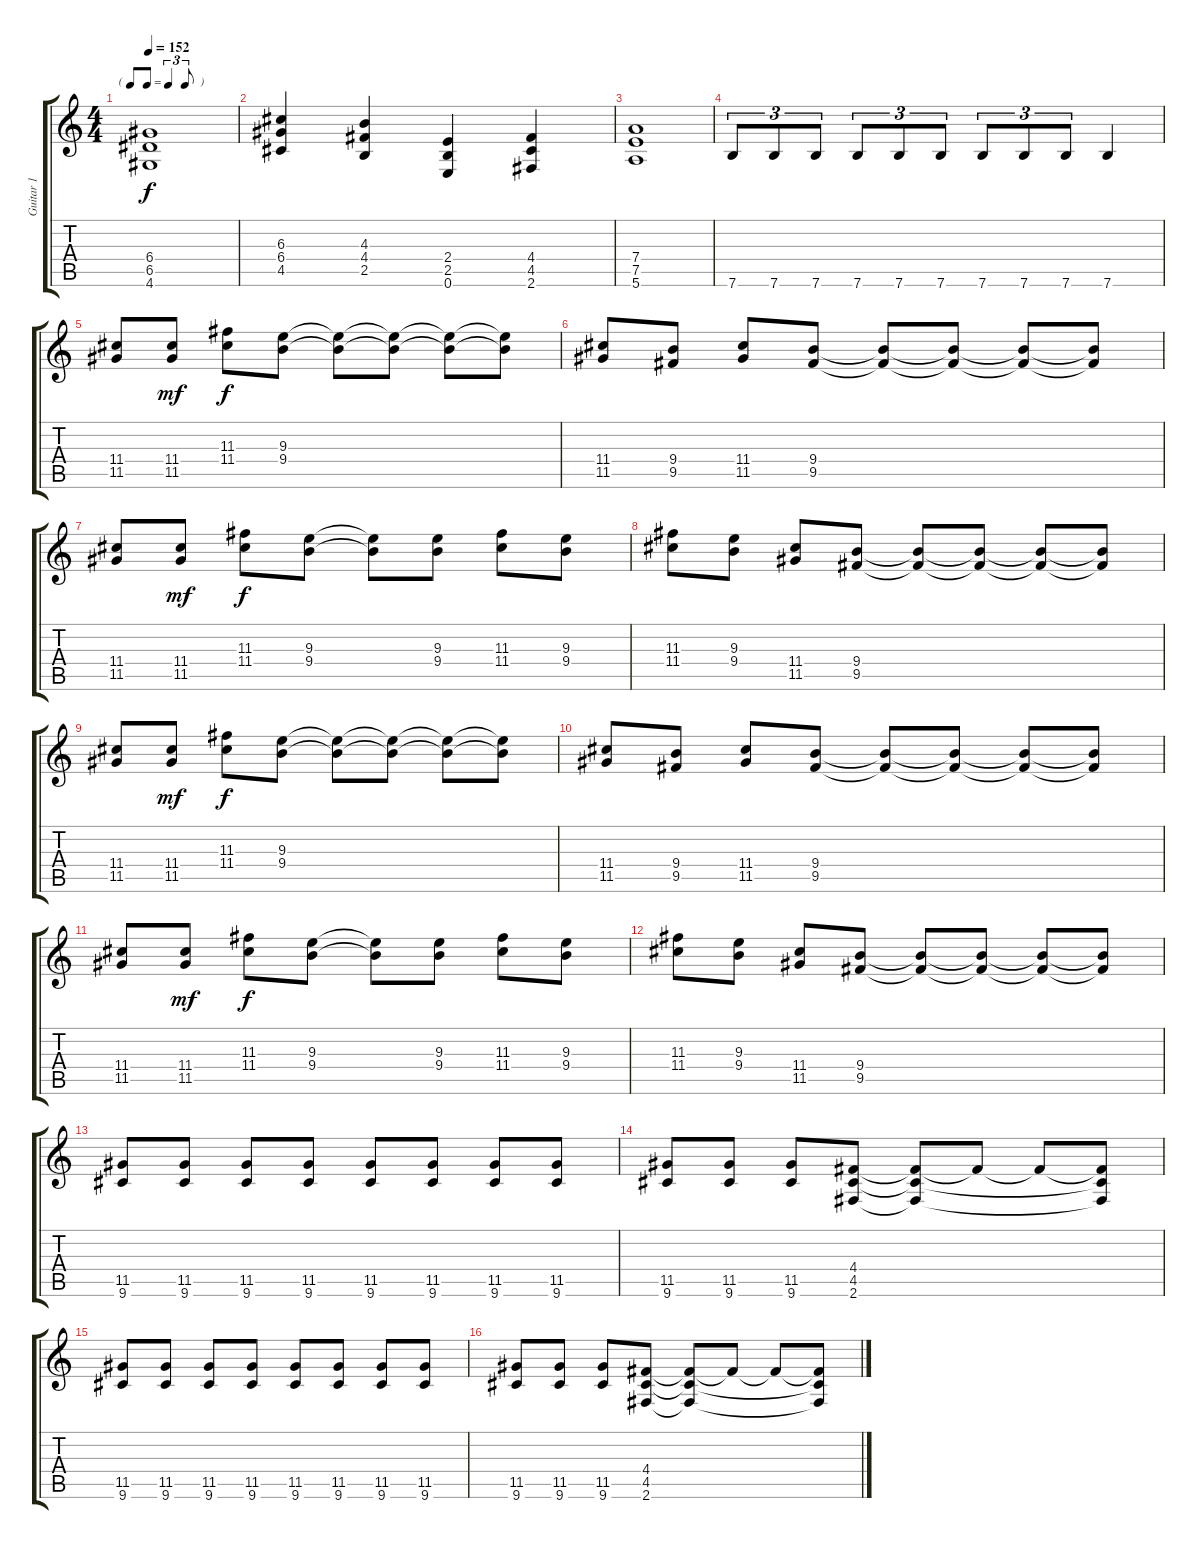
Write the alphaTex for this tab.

\track ("Guitar 1" "Guitar 1") {instrument overdrivenguitar}
\staff {score tabs}
\tuning (E4 B3 G3 D3 A2 E2) {hide}
\ts (4 4)
\tf triplet8th
\tempo 152
\clef g2
\ks c
(6.4 6.5 4.6).1{dy f} |
(6.3 6.4 4.5).4 (4.3 4.4 2.5).4 (2.4 2.5 0.6).4 (4.4 4.5 2.6).4 |
(7.4 7.5 5.6).1 |
7.6.8{tu (3 2)} 7.6.8{tu (3 2)} 7.6.8{tu (3 2)} 7.6.8{tu (3 2)} 7.6.8{tu (3 2)} 7.6.8{tu (3 2)} 7.6.8{tu (3 2)} 7.6.8{tu (3 2)} 7.6.8{tu (3 2)} 7.6.4 |
(11.4 11.5).8 (11.4 11.5).8{dy mf} (11.3 11.4).8{dy f} (9.3 9.4).8 (9.3{t} 9.4{t}).8 (9.3{t} 9.4{t}).8 (9.3{t} 9.4{t}).8 (9.3{t} 9.4{t}).8 |
(11.4 11.5).8 (9.4 9.5).8 (11.4 11.5).8 (9.4 9.5).8 (9.4{t} 9.5{t}).8 (9.4{t} 9.5{t}).8 (9.4{t} 9.5{t}).8 (9.4{t} 9.5{t}).8 |
(11.4 11.5).8 (11.4 11.5).8{dy mf} (11.3 11.4).8{dy f} (9.3 9.4).8 (9.3{t} 9.4{t}).8 (9.3 9.4).8 (11.3 11.4).8 (9.3 9.4).8 |
(11.3 11.4).8 (9.3 9.4).8 (11.4 11.5).8 (9.4 9.5).8 (9.4{t} 9.5{t}).8 (9.4{t} 9.5{t}).8 (9.4{t} 9.5{t}).8 (9.4{t} 9.5{t}).8 |
(11.4 11.5).8 (11.4 11.5).8{dy mf} (11.3 11.4).8{dy f} (9.3 9.4).8 (9.3{t} 9.4{t}).8 (9.3{t} 9.4{t}).8 (9.3{t} 9.4{t}).8 (9.3{t} 9.4{t}).8 |
(11.4 11.5).8 (9.4 9.5).8 (11.4 11.5).8 (9.4 9.5).8 (9.4{t} 9.5{t}).8 (9.4{t} 9.5{t}).8 (9.4{t} 9.5{t}).8 (9.4{t} 9.5{t}).8 |
(11.4 11.5).8 (11.4 11.5).8{dy mf} (11.3 11.4).8{dy f} (9.3 9.4).8 (9.3{t} 9.4{t}).8 (9.3 9.4).8 (11.3 11.4).8 (9.3 9.4).8 |
(11.3 11.4).8 (9.3 9.4).8 (11.4 11.5).8 (9.4 9.5).8 (9.4{t} 9.5{t}).8 (9.4{t} 9.5{t}).8 (9.4{t} 9.5{t}).8 (9.4{t} 9.5{t}).8 |
(11.5 9.6).8 (11.5 9.6).8 (11.5 9.6).8 (11.5 9.6).8 (11.5 9.6).8 (11.5 9.6).8 (11.5 9.6).8 (11.5 9.6).8 |
(11.5 9.6).8 (11.5 9.6).8 (11.5 9.6).8 (4.4 4.5 2.6).8 (4.4{t} 4.5{t} 2.6{t}).8 4.4{t}.8 4.4{t}.8 (4.4{t} 4.5{t} 2.6{t}).8 |
(11.5 9.6).8 (11.5 9.6).8 (11.5 9.6).8 (11.5 9.6).8 (11.5 9.6).8 (11.5 9.6).8 (11.5 9.6).8 (11.5 9.6).8 |
(11.5 9.6).8 (11.5 9.6).8 (11.5 9.6).8 (4.4 4.5 2.6).8 (4.4{t} 4.5{t} 2.6{t}).8 4.4{t}.8 4.4{t}.8 (4.4{t} 4.5{t} 2.6{t}).8
